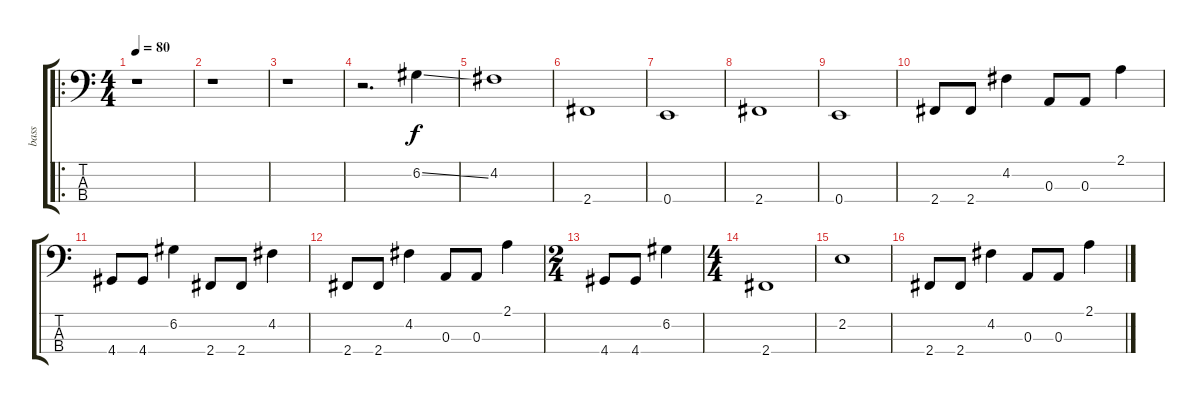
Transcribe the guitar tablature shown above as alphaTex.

\track ("bass" "bass") {instrument electricbassfinger}
\staff {score tabs}
\tuning (G2 D2 A1 E1) {hide}
\ro
\ts (4 4)
\tempo 80
\clef f4
\ks c
r.1{dy f instrument electricbassfinger} |
r.1 |
r.1 |
r.2{d} 6.2{ss}.4 |
4.2.1 |
2.4.1 |
0.4.1 |
2.4.1 |
0.4.1 |
2.4.8 2.4.8 4.2.4 0.3.8 0.3.8 2.1.4 |
4.4.8 4.4.8 6.2.4 2.4.8 2.4.8 4.2.4 |
2.4.8 2.4.8 4.2.4 0.3.8 0.3.8 2.1.4 |
\ts (2 4)
4.4.8 4.4.8 6.2.4 |
\ts (4 4)
2.4.1 |
2.2.1 |
2.4.8 2.4.8 4.2.4 0.3.8 0.3.8 2.1.4
